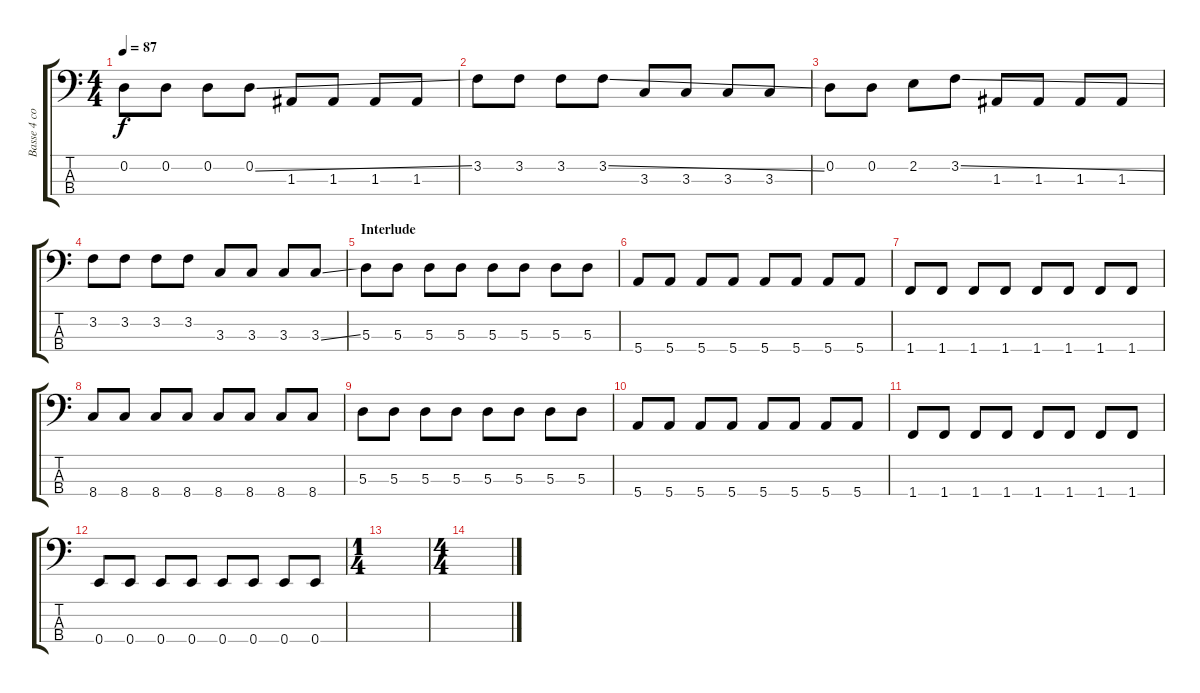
\track ("Basse 4 cordes EADG" "Basse 4 co") {instrument electricbassfinger}
\staff {score tabs}
\tuning (G2 D2 A1 E1) {hide}
\ts (4 4)
\tempo 87
\clef f4
\ks c
0.2.8{dy f} 0.2.8 0.2.8 0.2{ss}.8 1.3.8 1.3.8 1.3.8 1.3.8 |
3.2.8 3.2.8 3.2.8 3.2{ss}.8 3.3.8 3.3.8 3.3.8 3.3.8 |
0.2.8 0.2.8 2.2.8 3.2{ss}.8 1.3.8 1.3.8 1.3.8 1.3.8 |
3.2.8 3.2.8 3.2.8 3.2.8 3.3.8 3.3.8 3.3.8 3.3{ss}.8 |
\section ("" "Interlude")
5.3.8 5.3.8 5.3.8 5.3.8 5.3.8 5.3.8 5.3.8 5.3.8 |
5.4.8 5.4.8 5.4.8 5.4.8 5.4.8 5.4.8 5.4.8 5.4.8 |
1.4.8 1.4.8 1.4.8 1.4.8 1.4.8 1.4.8 1.4.8 1.4.8 |
8.4.8 8.4.8 8.4.8 8.4.8 8.4.8 8.4.8 8.4.8 8.4.8 |
5.3.8 5.3.8 5.3.8 5.3.8 5.3.8 5.3.8 5.3.8 5.3.8 |
5.4.8 5.4.8 5.4.8 5.4.8 5.4.8 5.4.8 5.4.8 5.4.8 |
1.4.8 1.4.8 1.4.8 1.4.8 1.4.8 1.4.8 1.4.8 1.4.8 |
0.4.8 0.4.8 0.4.8 0.4.8 0.4.8 0.4.8 0.4.8 0.4.8 |
\ts (1 4)
|
\ts (4 4)
